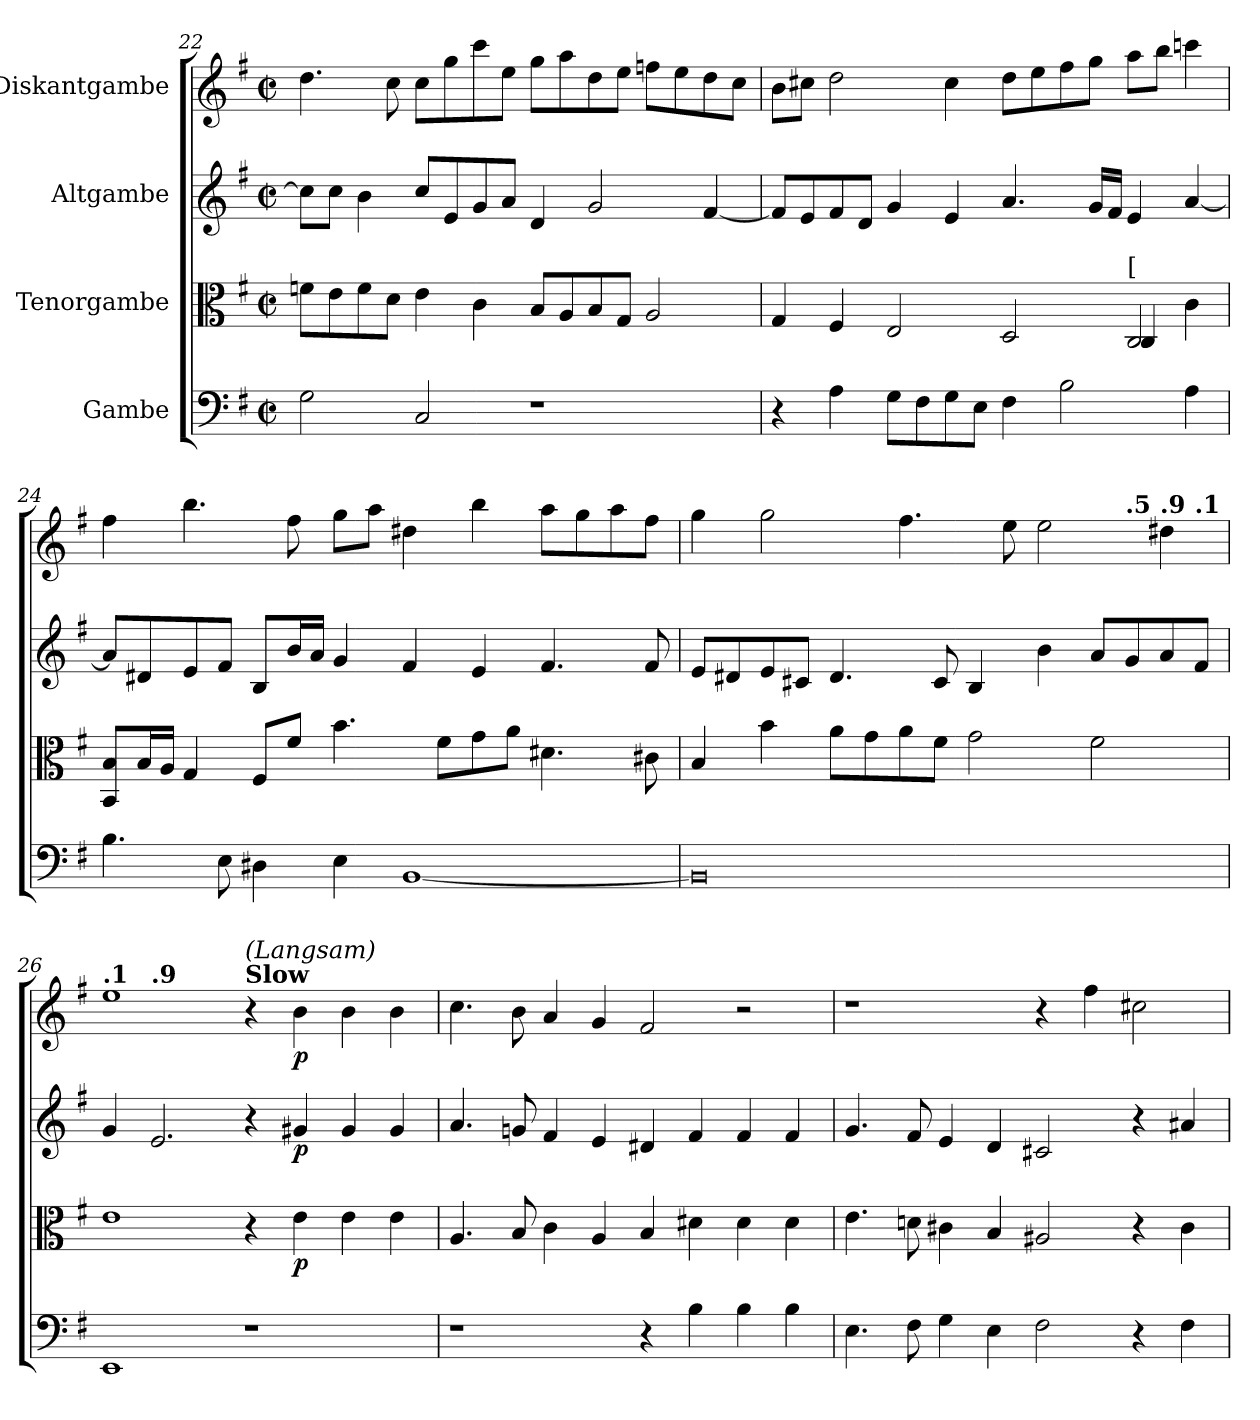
**kern	**kern	**dynam	**kern	**dynam	**kern	**dynam
*part4	*part3	*part3	*part2	*part2	*part1	*part1
*staff4	*staff3	*staff3	*staff2	*staff2	*staff1	*staff1
*I"Gambe	*I"Tenorgambe	*	*I"Altgambe	*	*I"Diskantgambe	*
*clefF4	*clefC3	*	*clefG2	*	*clefG2	*
*k[f#]	*k[f#]	*	*k[f#]	*	*k[f#]	*
*M4/2	*M4/2	*	*M4/2	*	*M4/2	*
*met(c|)	*met(c|)	*	*met(c|)	*	*met(c|)	*
=22	=22	=22	=22	=22	=22	=22
2G\	8fn\L	.	8cc\L]	.	4.dd\	.
.	8e\	.	8cc\J	.	.	.
.	8f\	.	4b\	.	.	.
.	8d\J	.	.	.	8cc\	.
2C/	4e\	.	8cc/L	.	8cc\L	.
.	.	.	8e/	.	8gg\	.
.	4c\	.	8g/	.	8ccc\	.
.	.	.	8a/J	.	8ee\J	.
1r	8B/L	.	4d/	.	8gg\L	.
.	8A/	.	.	.	8aa\	.
.	8B/	.	2g/	.	8dd\	.
.	8G/J	.	.	.	8ee\J	.
.	2A/	.	.	.	8ffn\L	.
.	.	.	.	.	8ee\	.
.	.	.	[4f#/	.	8dd\	.
.	.	.	.	.	8cc\J	.
!!LO:LB:g=z
=23	=23	=23	=23	=23	=23	=23
*	*^	*	*	*	*	*
4r	4G/	1.ryy	.	8f#/L]	.	8b\L	.
.	.	.	.	8e/	.	8cc#X\J	.
4A\	4F#/	.	.	8f#/	.	2dd\	.
.	.	.	.	8d/J	.	.	.
8G\L	2E/	.	.	4g/	.	.	.
8F#\	.	.	.	.	.	.	.
8G\	.	.	.	4e/	.	4cc#\	.
8E\J	.	.	.	.	.	.	.
4F#\	2D/	.	.	4.a/	.	8dd\L	.
.	.	.	.	.	.	8ee\	.
2B\	.	.	.	.	.	8ff#\	.
.	.	.	.	16g/LL	.	8gg\J	.
.	.	.	.	16f#/JJ	.	.	.
!	!LO:TX:a:t=[	!	!	!	!	!	!
.	2C/	4C/	.	4e/	.	8aa\L	.
.	.	.	.	.	.	8bb\J	.
4A\	.	4c\	.	[4a/	.	4cccni\	.
=24	=24	=24	=24	=24	=24	=24	=24
!	!LO:TX:a:t=]	!	!	!	!	!	!
*	*v	*v	*	*	*	*	*
4.B\	8BB/ 8B!/L	.	8a/L]	.	4ff#\	.
.	16B/L	.	8d#X/	.	.	.
.	16A/JJ	.	.	.	.	.
.	4G/	.	8e/	.	4.bb\	.
8E\	.	.	8f#/J	.	.	.
4D#X\	8F#/L	.	8B/L	.	.	.
.	8f#/J	.	16b/L	.	8ff#\	.
.	.	.	16a/JJ	.	.	.
4E\	4.b\	.	4g/	.	8gg\L	.
.	.	.	.	.	8aa\J	.
[1BB	.	.	4f#/	.	4dd#X\	.
.	8f#\L	.	.	.	.	.
.	8g\	.	4e/	.	4bb\	.
.	8a\J	.	.	.	.	.
.	4.d#X\	.	4.f#/	.	8aa\L	.
.	.	.	.	.	8gg\	.
.	.	.	.	.	8aa\	.
.	8c#X\	.	8f#/	.	8ff#\J	.
=25	=25	=25	=25	=25	=25	=25
*	*	*	*	*	*^	*
*	*	*	*	*	*	*^	*
0BB]	4B/	.	8e/L	.	4gg\	1ryy	1...ryy	.
.	.	.	8d#X/	.	.	.	.	.
.	4b\	.	8e/	.	2gg\	.	.	.
.	.	.	8c#X/J	.	.	.	.	.
.	8a\L	.	4.d#/	.	.	.	.	.
.	8g\	.	.	.	.	.	.	.
.	8a\	.	.	.	4.ff#\	.	.	.
.	8f#\J	.	8c#/	.	.	.	.	.
.	2g\	.	4B/	.	.	2ryy	.	.
.	.	.	.	.	8ee\	.	.	.
*	*	*	*	*	*MM112	*	*	*
.	.	.	4b\	.	2ee\	.	.	.
*	*	*	*	*	*MM108	*	*	*
.	2f#\	.	8a/L	.	.	8ryy	.	.
*	*	*	*	*	*MM104	*	*	*
!	!	!	!	!	!	!LO:TX:a:B:t=.5	!	!
.	.	.	8g/	.	.	4.ryy	.	.
*	*	*	*	*	*MM100	*	*	*
!	!	!	!	!	!LO:TX:a:B:t=.9	!	!	!
.	.	.	8a/	.	4dd#X\	.	.	.
*	*	*	*	*	*MM98	*	*	*
!	!	!	!	!	!	!	!LO:TX:a:B:t=.1	!
.	.	.	8f#/J	.	.	.	8ryy	.
*	*	*	*	*	*v	*v	*v	*
!!LO:LB:g=z
=26	=26	=26	=26	=26	=26	=26
*	*	*	*	*	*MM94	*
*	*	*	*	*	*^	*
*	*	*	*	*	*	*^	*
!	!	!	!	!	!LO:TX:a:B:t=.1	!	!	!
*	*	*	*	*	*	*v	*v	*
1EE	1e	.	4g/	.	1ee	4ryy	.
*	*	*	*	*	*MM84	*	*
!	!	!	!	!	!	!LO:TX:a:B:t=.9	!
.	.	.	2.e/	.	.	1..ryy	.
!	!	!	!	!	!LO:TX:a:B:t=Slow	!	!
!	!	!	!	!	!LO:TX:a:i:t=(Langsam)	!	!
1r	4r	.	4r	.	4r	.	.
!	!	!LO:DY:b	!	!LO:DY:b	!	!	!LO:DY:b
.	4e\	p	4g#X/	p	4b\	.	p
.	4e\	.	4g#/	.	4b\	.	.
.	4e\	.	4g#/	.	4b\	.	.
*	*	*	*	*	*v	*v	*
=27	=27	=27	=27	=27	=27	=27
1r	4.A/	.	4.a/	.	4.cc\	.
.	8B/	.	8gni/	.	8b\	.
.	4c\	.	4f#/	.	4a/	.
.	4A/	.	4e/	.	4g/	.
4r	4B/	.	4d#X/	.	2f#/	.
4B\	4d#X\	.	4f#/	.	.	.
4B\	4d#\	.	4f#/	.	2r	.
4B\	4d#\	.	4f#/	.	.	.
=28	=28	=28	=28	=28	=28	=28
4.E\	4.e\	.	4.g/	.	1r	.
8F#\	8dni\	.	8f#/	.	.	.
4G\	4c#X\	.	4e/	.	.	.
4E\	4B/	.	4d/	.	.	.
2F#\	2A#X/	.	2c#X/	.	4r	.
.	.	.	.	.	4ff#\	.
4r	4r	.	4r	.	2cc#X\	.
4F#\	4c#\	.	4a#X/	.	.	.
=	=	=	=	=	=	=
*-	*-	*-	*-	*-	*-	*-
